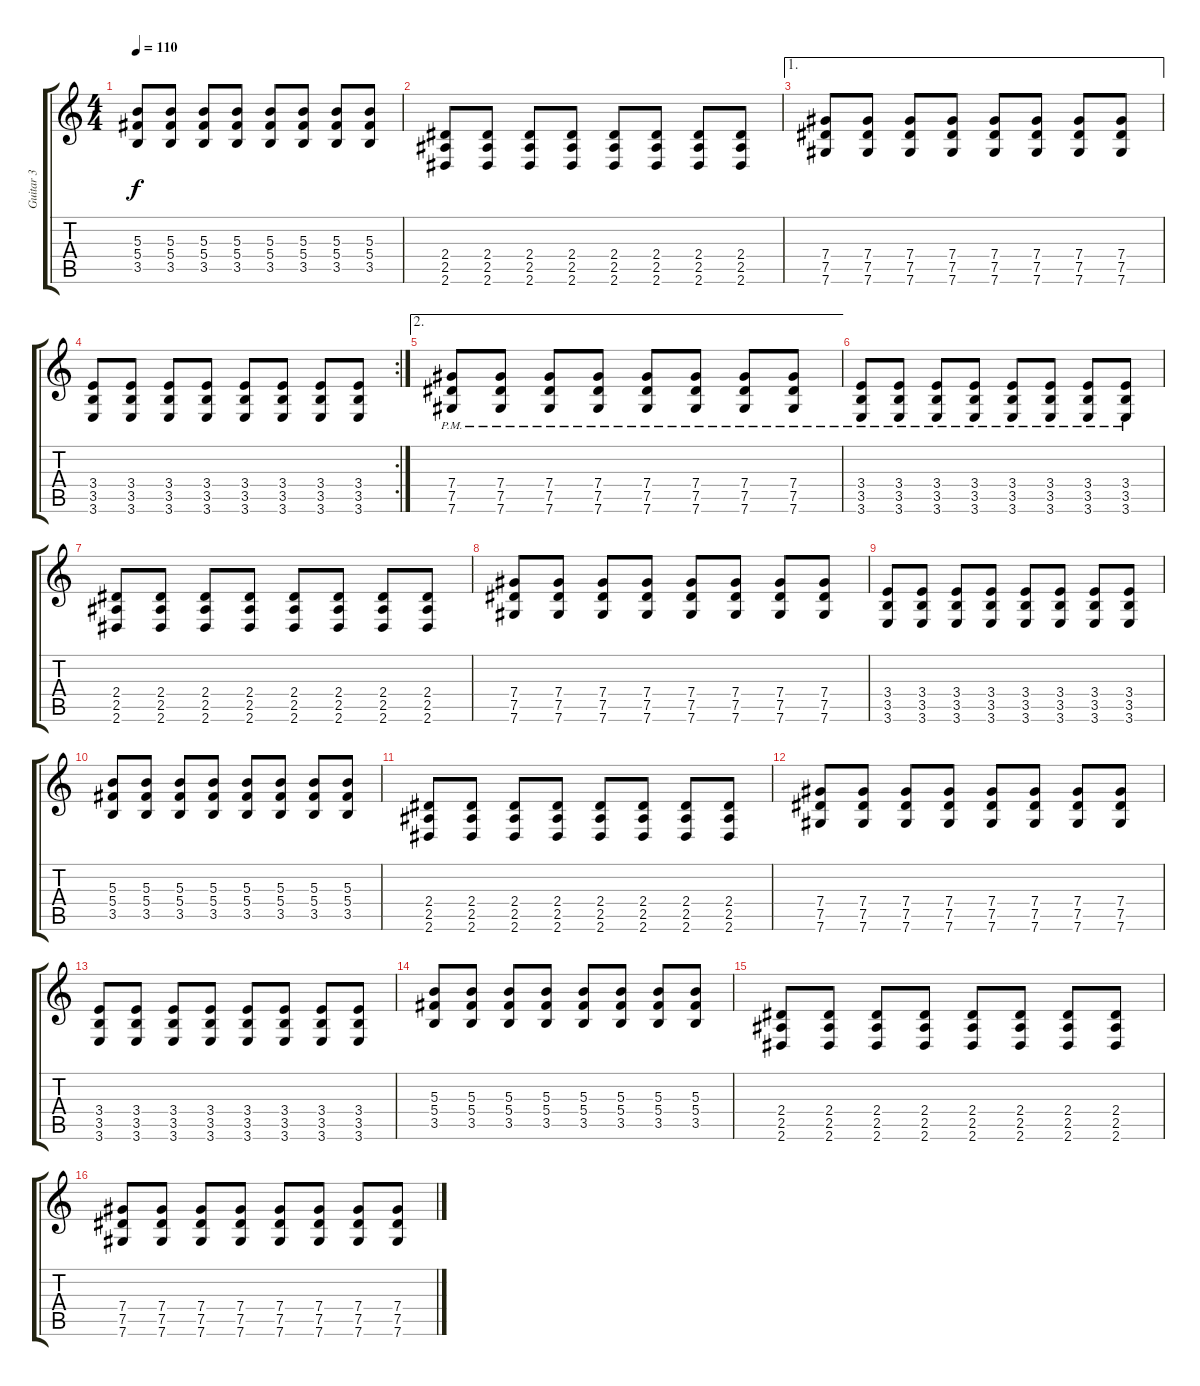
\track ("Guitar 3" "Guitar 3") {instrument distortionguitar}
\staff {score tabs}
\tuning (Eb4 Bb3 Gb3 Db3 Ab2 Db2) {hide}
\ts (4 4)
\tempo 110
\clef g2
\ks c
(5.3 5.4 3.5).8{dy f} (5.3 5.4 3.5).8 (5.3 5.4 3.5).8 (5.3 5.4 3.5).8 (5.3 5.4 3.5).8 (5.3 5.4 3.5).8 (5.3 5.4 3.5).8 (5.3 5.4 3.5).8 |
(2.4 2.5 2.6).8 (2.4 2.5 2.6).8 (2.4 2.5 2.6).8 (2.4 2.5 2.6).8 (2.4 2.5 2.6).8 (2.4 2.5 2.6).8 (2.4 2.5 2.6).8 (2.4 2.5 2.6).8 |
\ae 1
(7.4 7.5 7.6).8 (7.4 7.5 7.6).8 (7.4 7.5 7.6).8 (7.4 7.5 7.6).8 (7.4 7.5 7.6).8 (7.4 7.5 7.6).8 (7.4 7.5 7.6).8 (7.4 7.5 7.6).8 |
\rc 2
(3.4 3.5 3.6).8 (3.4 3.5 3.6).8 (3.4 3.5 3.6).8 (3.4 3.5 3.6).8 (3.4 3.5 3.6).8 (3.4 3.5 3.6).8 (3.4 3.5 3.6).8 (3.4 3.5 3.6).8 |
\ae 2
(7.4{pm} 7.5{pm} 7.6{pm}).8 (7.4{pm} 7.5{pm} 7.6{pm}).8 (7.4{pm} 7.5{pm} 7.6{pm}).8 (7.4{pm} 7.5{pm} 7.6{pm}).8 (7.4{pm} 7.5{pm} 7.6{pm}).8 (7.4{pm} 7.5{pm} 7.6{pm}).8 (7.4{pm} 7.5{pm} 7.6{pm}).8 (7.4{pm} 7.5{pm} 7.6{pm}).8 |
(3.4{pm} 3.5{pm} 3.6{pm}).8 (3.4{pm} 3.5{pm} 3.6{pm}).8 (3.4{pm} 3.5{pm} 3.6{pm}).8 (3.4{pm} 3.5{pm} 3.6{pm}).8 (3.4{pm} 3.5{pm} 3.6{pm}).8 (3.4{pm} 3.5{pm} 3.6{pm}).8 (3.4{pm} 3.5{pm} 3.6{pm}).8 (3.4{pm} 3.5{pm} 3.6{pm}).8 |
(2.4 2.5 2.6).8 (2.4 2.5 2.6).8 (2.4 2.5 2.6).8 (2.4 2.5 2.6).8 (2.4 2.5 2.6).8 (2.4 2.5 2.6).8 (2.4 2.5 2.6).8 (2.4 2.5 2.6).8 |
(7.4 7.5 7.6).8 (7.4 7.5 7.6).8 (7.4 7.5 7.6).8 (7.4 7.5 7.6).8 (7.4 7.5 7.6).8 (7.4 7.5 7.6).8 (7.4 7.5 7.6).8 (7.4 7.5 7.6).8 |
(3.4 3.5 3.6).8 (3.4 3.5 3.6).8 (3.4 3.5 3.6).8 (3.4 3.5 3.6).8 (3.4 3.5 3.6).8 (3.4 3.5 3.6).8 (3.4 3.5 3.6).8 (3.4 3.5 3.6).8 |
(5.3 5.4 3.5).8 (5.3 5.4 3.5).8 (5.3 5.4 3.5).8 (5.3 5.4 3.5).8 (5.3 5.4 3.5).8 (5.3 5.4 3.5).8 (5.3 5.4 3.5).8 (5.3 5.4 3.5).8 |
(2.4 2.5 2.6).8 (2.4 2.5 2.6).8 (2.4 2.5 2.6).8 (2.4 2.5 2.6).8 (2.4 2.5 2.6).8 (2.4 2.5 2.6).8 (2.4 2.5 2.6).8 (2.4 2.5 2.6).8 |
(7.4 7.5 7.6).8 (7.4 7.5 7.6).8 (7.4 7.5 7.6).8 (7.4 7.5 7.6).8 (7.4 7.5 7.6).8 (7.4 7.5 7.6).8 (7.4 7.5 7.6).8 (7.4 7.5 7.6).8 |
(3.4 3.5 3.6).8 (3.4 3.5 3.6).8 (3.4 3.5 3.6).8 (3.4 3.5 3.6).8 (3.4 3.5 3.6).8 (3.4 3.5 3.6).8 (3.4 3.5 3.6).8 (3.4 3.5 3.6).8 |
(5.3 5.4 3.5).8 (5.3 5.4 3.5).8 (5.3 5.4 3.5).8 (5.3 5.4 3.5).8 (5.3 5.4 3.5).8 (5.3 5.4 3.5).8 (5.3 5.4 3.5).8 (5.3 5.4 3.5).8 |
(2.4 2.5 2.6).8 (2.4 2.5 2.6).8 (2.4 2.5 2.6).8 (2.4 2.5 2.6).8 (2.4 2.5 2.6).8 (2.4 2.5 2.6).8 (2.4 2.5 2.6).8 (2.4 2.5 2.6).8 |
(7.4 7.5 7.6).8 (7.4 7.5 7.6).8 (7.4 7.5 7.6).8 (7.4 7.5 7.6).8 (7.4 7.5 7.6).8 (7.4 7.5 7.6).8 (7.4 7.5 7.6).8 (7.4 7.5 7.6).8
